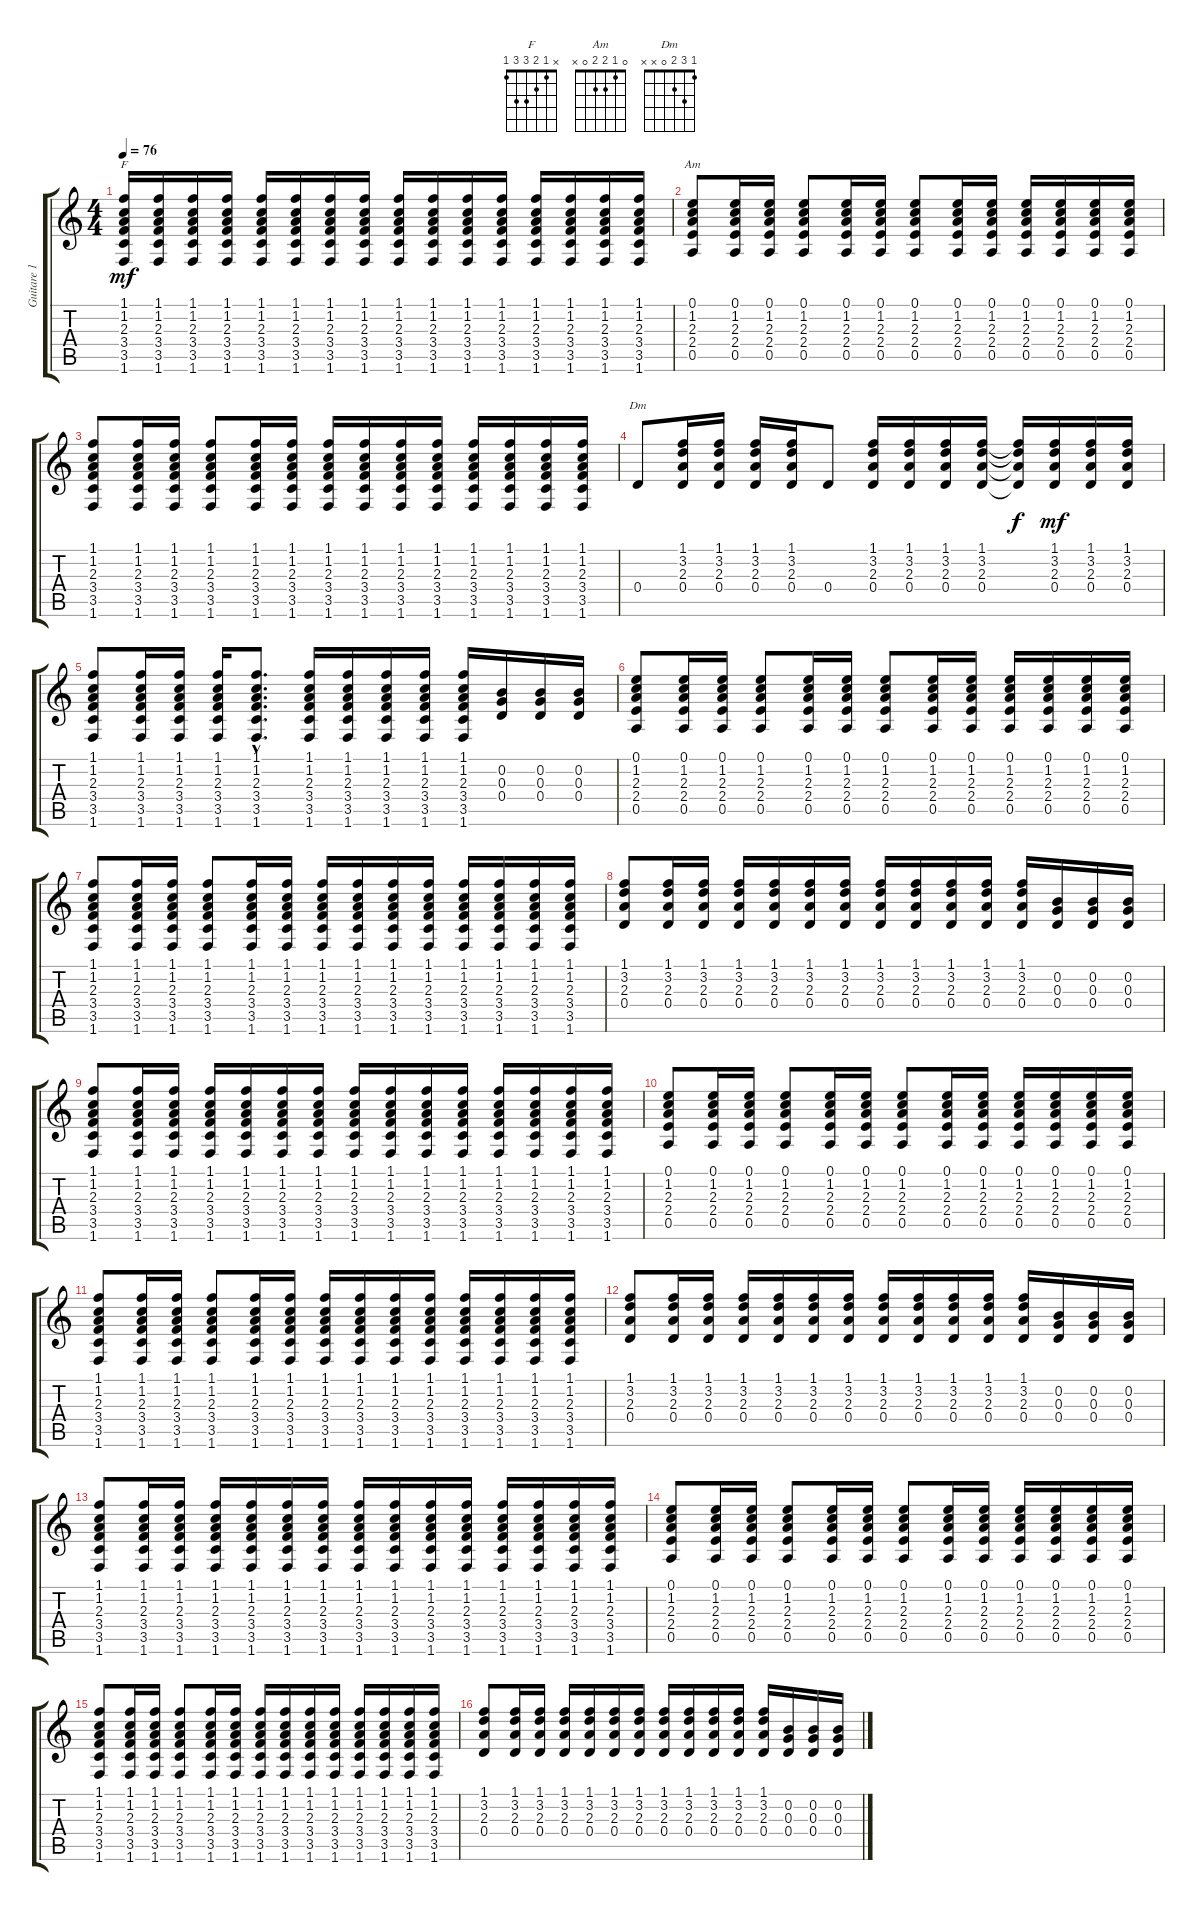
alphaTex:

\track ("Guitare 1" "Guitare 1") {instrument acousticguitarsteel}
\staff {score tabs}
\tuning (E4 B3 G3 D3 A2 E2) {hide}
\chord ("F" x 1 2 3 3 1)
\chord ("Am" 0 1 2 2 0 x)
\chord ("Dm" 1 3 2 0 x x)
\ts (4 4)
\tempo 76
\clef g2
\ks c
(1.1 1.2 2.3 3.4 3.5 1.6).16{ch "F" dy mf} (1.1 1.2 2.3 3.4 3.5 1.6).16 (1.1 1.2 2.3 3.4 3.5 1.6).16 (1.1 1.2 2.3 3.4 3.5 1.6).16 (1.1 1.2 2.3 3.4 3.5 1.6).16 (1.1 1.2 2.3 3.4 3.5 1.6).16 (1.1 1.2 2.3 3.4 3.5 1.6).16 (1.1 1.2 2.3 3.4 3.5 1.6).16 (1.1 1.2 2.3 3.4 3.5 1.6).16 (1.1 1.2 2.3 3.4 3.5 1.6).16 (1.1 1.2 2.3 3.4 3.5 1.6).16 (1.1 1.2 2.3 3.4 3.5 1.6).16 (1.1 1.2 2.3 3.4 3.5 1.6).16 (1.1 1.2 2.3 3.4 3.5 1.6).16 (1.1 1.2 2.3 3.4 3.5 1.6).16 (1.1 1.2 2.3 3.4 3.5 1.6).16 |
(0.1 1.2 2.3 2.4 0.5).8{ch "Am"} (0.1 1.2 2.3 2.4 0.5).16 (0.1 1.2 2.3 2.4 0.5).16 (0.1 1.2 2.3 2.4 0.5).8 (0.1 1.2 2.3 2.4 0.5).16 (0.1 1.2 2.3 2.4 0.5).16 (0.1 1.2 2.3 2.4 0.5).8 (0.1 1.2 2.3 2.4 0.5).16 (0.1 1.2 2.3 2.4 0.5).16 (0.1 1.2 2.3 2.4 0.5).16 (0.1 1.2 2.3 2.4 0.5).16 (0.1 1.2 2.3 2.4 0.5).16 (0.1 1.2 2.3 2.4 0.5).16 |
(1.1 1.2 2.3 3.4 3.5 1.6).8 (1.1 1.2 2.3 3.4 3.5 1.6).16 (1.1 1.2 2.3 3.4 3.5 1.6).16 (1.1 1.2 2.3 3.4 3.5 1.6).8 (1.1 1.2 2.3 3.4 3.5 1.6).16 (1.1 1.2 2.3 3.4 3.5 1.6).16 (1.1 1.2 2.3 3.4 3.5 1.6).16 (1.1 1.2 2.3 3.4 3.5 1.6).16 (1.1 1.2 2.3 3.4 3.5 1.6).16 (1.1 1.2 2.3 3.4 3.5 1.6).16 (1.1 1.2 2.3 3.4 3.5 1.6).16 (1.1 1.2 2.3 3.4 3.5 1.6).16 (1.1 1.2 2.3 3.4 3.5 1.6).16 (1.1 1.2 2.3 3.4 3.5 1.6).16 |
0.4.8{ch "Dm"} (1.1 3.2 2.3 0.4).16 (1.1 3.2 2.3 0.4).16 (1.1 3.2 2.3 0.4).16 (1.1 3.2 2.3 0.4).16 0.4.8 (1.1 3.2 2.3 0.4).16 (1.1 3.2 2.3 0.4).16 (1.1 3.2 2.3 0.4).16 (1.1 3.2 2.3 0.4).16 (1.1{t} 3.2{t} 2.3{t} 0.4{t}).16{dy f} (1.1 3.2 2.3 0.4).16{dy mf} (1.1 3.2 2.3 0.4).16 (1.1 3.2 2.3 0.4).16 |
(1.1 1.2 2.3 3.4 3.5 1.6).8 (1.1 1.2 2.3 3.4 3.5 1.6).16 (1.1 1.2 2.3 3.4 3.5 1.6).16 (1.1 1.2 2.3 3.4 3.5 1.6).16 (1.1{hac} 1.2{hac} 2.3{hac} 3.4{hac} 3.5{hac} 1.6{hac}).8{d} (1.1 1.2 2.3 3.4 3.5 1.6).16 (1.1 1.2 2.3 3.4 3.5 1.6).16 (1.1 1.2 2.3 3.4 3.5 1.6).16 (1.1 1.2 2.3 3.4 3.5 1.6).16 (1.1 1.2 2.3 3.4 3.5 1.6).16 (0.2 0.3 0.4).16 (0.2 0.3 0.4).16 (0.2 0.3 0.4).16 |
(0.1 1.2 2.3 2.4 0.5).8 (0.1 1.2 2.3 2.4 0.5).16 (0.1 1.2 2.3 2.4 0.5).16 (0.1 1.2 2.3 2.4 0.5).8 (0.1 1.2 2.3 2.4 0.5).16 (0.1 1.2 2.3 2.4 0.5).16 (0.1 1.2 2.3 2.4 0.5).8 (0.1 1.2 2.3 2.4 0.5).16 (0.1 1.2 2.3 2.4 0.5).16 (0.1 1.2 2.3 2.4 0.5).16 (0.1 1.2 2.3 2.4 0.5).16 (0.1 1.2 2.3 2.4 0.5).16 (0.1 1.2 2.3 2.4 0.5).16 |
(1.1 1.2 2.3 3.4 3.5 1.6).8 (1.1 1.2 2.3 3.4 3.5 1.6).16 (1.1 1.2 2.3 3.4 3.5 1.6).16 (1.1 1.2 2.3 3.4 3.5 1.6).8 (1.1 1.2 2.3 3.4 3.5 1.6).16 (1.1 1.2 2.3 3.4 3.5 1.6).16 (1.1 1.2 2.3 3.4 3.5 1.6).16 (1.1 1.2 2.3 3.4 3.5 1.6).16 (1.1 1.2 2.3 3.4 3.5 1.6).16 (1.1 1.2 2.3 3.4 3.5 1.6).16 (1.1 1.2 2.3 3.4 3.5 1.6).16 (1.1 1.2 2.3 3.4 3.5 1.6).16 (1.1 1.2 2.3 3.4 3.5 1.6).16 (1.1 1.2 2.3 3.4 3.5 1.6).16 |
(1.1 3.2 2.3 0.4).8 (1.1 3.2 2.3 0.4).16 (1.1 3.2 2.3 0.4).16 (1.1 3.2 2.3 0.4).16 (1.1 3.2 2.3 0.4).16 (1.1 3.2 2.3 0.4).16 (1.1 3.2 2.3 0.4).16 (1.1 3.2 2.3 0.4).16 (1.1 3.2 2.3 0.4).16 (1.1 3.2 2.3 0.4).16 (1.1 3.2 2.3 0.4).16 (1.1 3.2 2.3 0.4).16 (0.2 0.3 0.4).16 (0.2 0.3 0.4).16 (0.2 0.3 0.4).16 |
(1.1 1.2 2.3 3.4 3.5 1.6).8 (1.1 1.2 2.3 3.4 3.5 1.6).16 (1.1 1.2 2.3 3.4 3.5 1.6).16 (1.1 1.2 2.3 3.4 3.5 1.6).16 (1.1 1.2 2.3 3.4 3.5 1.6).16 (1.1 1.2 2.3 3.4 3.5 1.6).16 (1.1 1.2 2.3 3.4 3.5 1.6).16 (1.1 1.2 2.3 3.4 3.5 1.6).16 (1.1 1.2 2.3 3.4 3.5 1.6).16 (1.1 1.2 2.3 3.4 3.5 1.6).16 (1.1 1.2 2.3 3.4 3.5 1.6).16 (1.1 1.2 2.3 3.4 3.5 1.6).16 (1.1 1.2 2.3 3.4 3.5 1.6).16 (1.1 1.2 2.3 3.4 3.5 1.6).16 (1.1 1.2 2.3 3.4 3.5 1.6).16 |
(0.1 1.2 2.3 2.4 0.5).8 (0.1 1.2 2.3 2.4 0.5).16 (0.1 1.2 2.3 2.4 0.5).16 (0.1 1.2 2.3 2.4 0.5).8 (0.1 1.2 2.3 2.4 0.5).16 (0.1 1.2 2.3 2.4 0.5).16 (0.1 1.2 2.3 2.4 0.5).8 (0.1 1.2 2.3 2.4 0.5).16 (0.1 1.2 2.3 2.4 0.5).16 (0.1 1.2 2.3 2.4 0.5).16 (0.1 1.2 2.3 2.4 0.5).16 (0.1 1.2 2.3 2.4 0.5).16 (0.1 1.2 2.3 2.4 0.5).16 |
(1.1 1.2 2.3 3.4 3.5 1.6).8 (1.1 1.2 2.3 3.4 3.5 1.6).16 (1.1 1.2 2.3 3.4 3.5 1.6).16 (1.1 1.2 2.3 3.4 3.5 1.6).8 (1.1 1.2 2.3 3.4 3.5 1.6).16 (1.1 1.2 2.3 3.4 3.5 1.6).16 (1.1 1.2 2.3 3.4 3.5 1.6).16 (1.1 1.2 2.3 3.4 3.5 1.6).16 (1.1 1.2 2.3 3.4 3.5 1.6).16 (1.1 1.2 2.3 3.4 3.5 1.6).16 (1.1 1.2 2.3 3.4 3.5 1.6).16 (1.1 1.2 2.3 3.4 3.5 1.6).16 (1.1 1.2 2.3 3.4 3.5 1.6).16 (1.1 1.2 2.3 3.4 3.5 1.6).16 |
(1.1 3.2 2.3 0.4).8 (1.1 3.2 2.3 0.4).16 (1.1 3.2 2.3 0.4).16 (1.1 3.2 2.3 0.4).16 (1.1 3.2 2.3 0.4).16 (1.1 3.2 2.3 0.4).16 (1.1 3.2 2.3 0.4).16 (1.1 3.2 2.3 0.4).16 (1.1 3.2 2.3 0.4).16 (1.1 3.2 2.3 0.4).16 (1.1 3.2 2.3 0.4).16 (1.1 3.2 2.3 0.4).16 (0.2 0.3 0.4).16 (0.2 0.3 0.4).16 (0.2 0.3 0.4).16 |
(1.1 1.2 2.3 3.4 3.5 1.6).8 (1.1 1.2 2.3 3.4 3.5 1.6).16 (1.1 1.2 2.3 3.4 3.5 1.6).16 (1.1 1.2 2.3 3.4 3.5 1.6).16 (1.1 1.2 2.3 3.4 3.5 1.6).16 (1.1 1.2 2.3 3.4 3.5 1.6).16 (1.1 1.2 2.3 3.4 3.5 1.6).16 (1.1 1.2 2.3 3.4 3.5 1.6).16 (1.1 1.2 2.3 3.4 3.5 1.6).16 (1.1 1.2 2.3 3.4 3.5 1.6).16 (1.1 1.2 2.3 3.4 3.5 1.6).16 (1.1 1.2 2.3 3.4 3.5 1.6).16 (1.1 1.2 2.3 3.4 3.5 1.6).16 (1.1 1.2 2.3 3.4 3.5 1.6).16 (1.1 1.2 2.3 3.4 3.5 1.6).16 |
(0.1 1.2 2.3 2.4 0.5).8 (0.1 1.2 2.3 2.4 0.5).16 (0.1 1.2 2.3 2.4 0.5).16 (0.1 1.2 2.3 2.4 0.5).8 (0.1 1.2 2.3 2.4 0.5).16 (0.1 1.2 2.3 2.4 0.5).16 (0.1 1.2 2.3 2.4 0.5).8 (0.1 1.2 2.3 2.4 0.5).16 (0.1 1.2 2.3 2.4 0.5).16 (0.1 1.2 2.3 2.4 0.5).16 (0.1 1.2 2.3 2.4 0.5).16 (0.1 1.2 2.3 2.4 0.5).16 (0.1 1.2 2.3 2.4 0.5).16 |
(1.1 1.2 2.3 3.4 3.5 1.6).8 (1.1 1.2 2.3 3.4 3.5 1.6).16 (1.1 1.2 2.3 3.4 3.5 1.6).16 (1.1 1.2 2.3 3.4 3.5 1.6).8 (1.1 1.2 2.3 3.4 3.5 1.6).16 (1.1 1.2 2.3 3.4 3.5 1.6).16 (1.1 1.2 2.3 3.4 3.5 1.6).16 (1.1 1.2 2.3 3.4 3.5 1.6).16 (1.1 1.2 2.3 3.4 3.5 1.6).16 (1.1 1.2 2.3 3.4 3.5 1.6).16 (1.1 1.2 2.3 3.4 3.5 1.6).16 (1.1 1.2 2.3 3.4 3.5 1.6).16 (1.1 1.2 2.3 3.4 3.5 1.6).16 (1.1 1.2 2.3 3.4 3.5 1.6).16 |
(1.1 3.2 2.3 0.4).8 (1.1 3.2 2.3 0.4).16 (1.1 3.2 2.3 0.4).16 (1.1 3.2 2.3 0.4).16 (1.1 3.2 2.3 0.4).16 (1.1 3.2 2.3 0.4).16 (1.1 3.2 2.3 0.4).16 (1.1 3.2 2.3 0.4).16 (1.1 3.2 2.3 0.4).16 (1.1 3.2 2.3 0.4).16 (1.1 3.2 2.3 0.4).16 (1.1 3.2 2.3 0.4).16 (0.2 0.3 0.4).16 (0.2 0.3 0.4).16 (0.2 0.3 0.4).16
